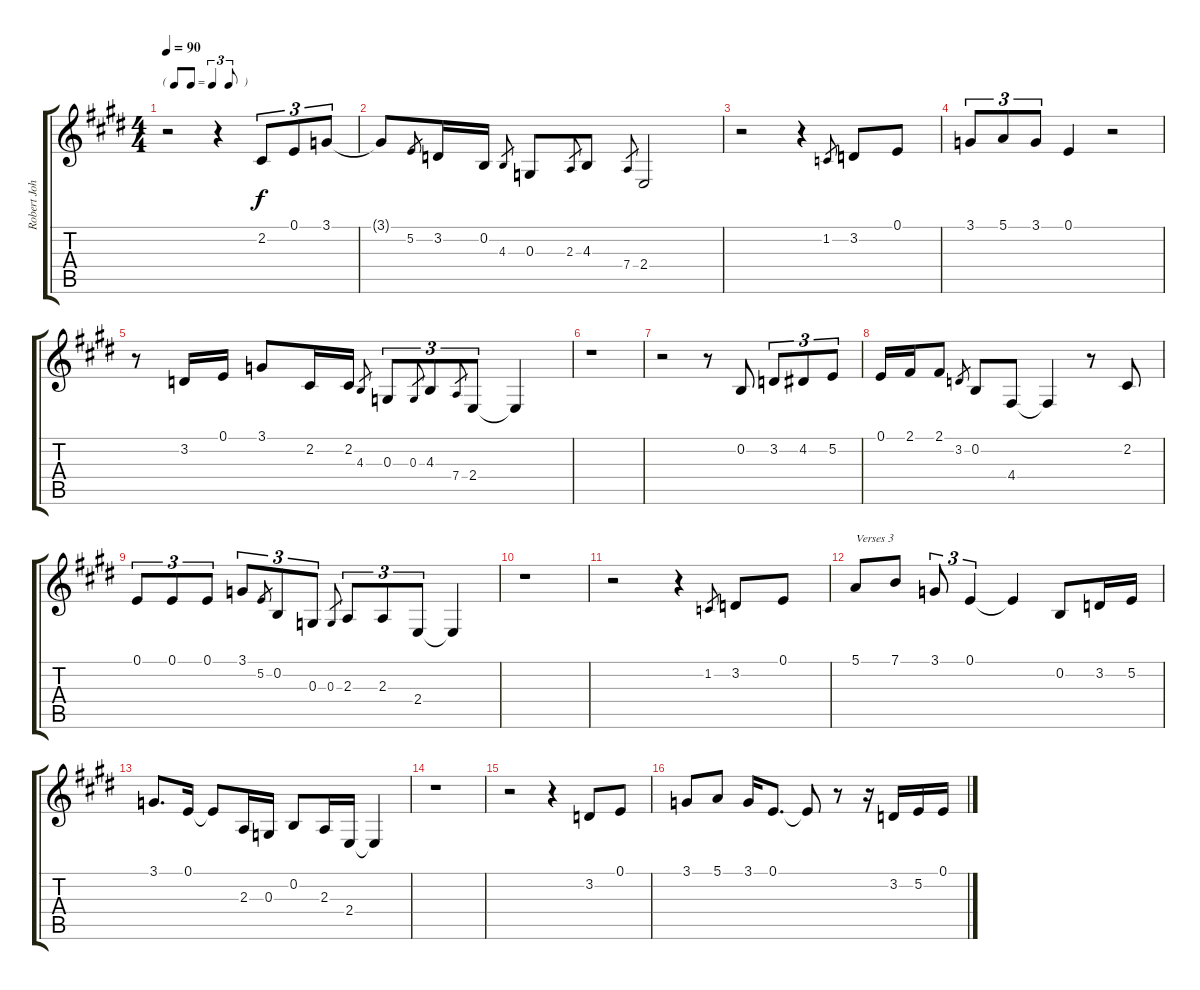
\track ("Robert Johnson" "Robert Joh") {instrument tenorsax}
\staff {score tabs}
\tuning (E4 B3 G3 D3 A2 E2) {hide}
\ts (4 4)
\tf triplet8th
\tempo 90
\clef g2
\ks e
r.2{dy f} r.4 2.2.8{tu (3 2)} 0.1.8{tu (3 2)} 3.1.8{tu (3 2)} |
3.1{t}.8 5.2.8{gr} 3.2.16 0.2.16 4.3.8{gr} 0.3.8 2.3.8{gr} 4.3.8 7.4.8{gr} 2.4.2 |
r.2 r.4 1.2.8{gr} 3.2.8 0.1.8 |
3.1.8{tu (3 2)} 5.1.8{tu (3 2)} 3.1.8{tu (3 2)} 0.1.4 r.2 |
r.8 3.2.16 0.1.16 3.1.8 2.2.16 2.2.16 4.3.8{gr} 0.3.8{tu (3 2)} 0.3.8{gr} 4.3.8{tu (3 2)} 7.4.8{gr} 2.4.8{tu (3 2)} 2.4{t}.4 |
r.1 |
r.2 r.8 0.2.8 3.2.8{tu (3 2)} 4.2.8{tu (3 2)} 5.2.8{tu (3 2)} |
0.1.16 2.1.16 2.1.8 3.2.8{gr} 0.2.8 4.4.8 4.4{t}.4 r.8 2.2.8 |
0.1.8{tu (3 2)} 0.1.8{tu (3 2)} 0.1.8{tu (3 2)} 3.1.8{tu (3 2)} 5.2.8{gr} 0.2.8{tu (3 2)} 0.3.8{tu (3 2)} 0.3.8{gr} 2.3.8{tu (3 2)} 2.3.8{tu (3 2)} 2.4.8{tu (3 2)} 2.4{t}.4 |
r.1 |
r.2 r.4 1.2.8{gr} 3.2.8 0.1.8 |
5.1.8{txt "Verses 3"} 7.1.8 3.1.8{tu (3 2)} 0.1.4{tu (3 2)} 0.1{t}.4 0.2.8 3.2.16 5.2.16 |
3.1.8{d} 0.1.16 0.1{t}.8 2.3.16 0.3.16 0.2.8 2.3.16 2.4.16 2.4{t}.4 |
r.1 |
r.2 r.4 3.2.8 0.1.8 |
3.1.8 5.1.8 3.1.16 0.1.8{d} 0.1{t}.8 r.8 r.16 3.2.16 5.2.16 0.1.16
